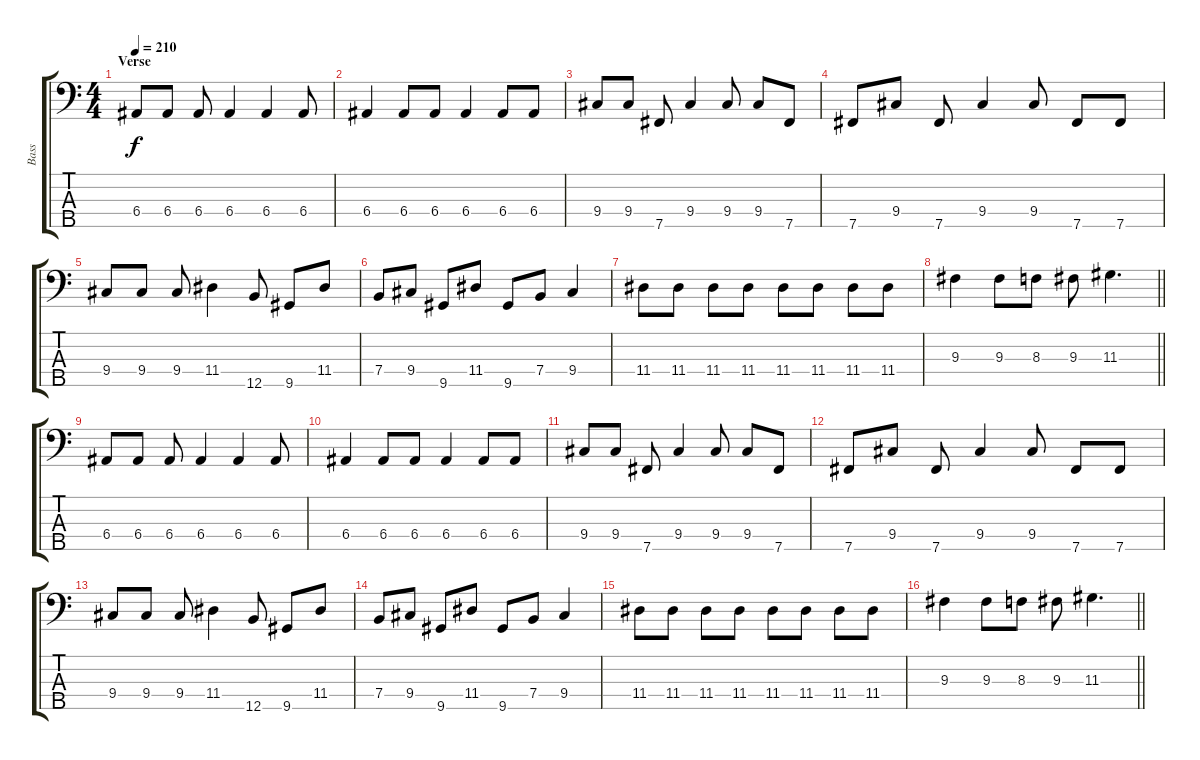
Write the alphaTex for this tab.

\track ("Bass" "Bass") {instrument electricbasspick}
\staff {score tabs}
\tuning (G2 D2 A1 E1 B0) {hide}
\ts (4 4)
\section ("" "Verse")
\tempo 210
\clef f4
\ks c
6.4.8{dy f} 6.4.8 6.4.8 6.4.4 6.4.4 6.4.8 |
6.4.4 6.4.8 6.4.8 6.4.4 6.4.8 6.4.8 |
9.4.8 9.4.8 7.5.8 9.4.4 9.4.8 9.4.8 7.5.8 |
7.5.8 9.4.8 7.5.8 9.4.4 9.4.8 7.5.8 7.5.8 |
9.4.8 9.4.8 9.4.8 11.4.4 12.5.8 9.5.8 11.4.8 |
7.4.8 9.4.8 9.5.8 11.4.8 9.5.8 7.4.8 9.4.4 |
11.4.8 11.4.8 11.4.8 11.4.8 11.4.8 11.4.8 11.4.8 11.4.8 |
\barLineRight lightlight
9.3.4 9.3.8 8.3.8 9.3.8 11.3.4{d} |
6.4.8 6.4.8 6.4.8 6.4.4 6.4.4 6.4.8 |
6.4.4 6.4.8 6.4.8 6.4.4 6.4.8 6.4.8 |
9.4.8 9.4.8 7.5.8 9.4.4 9.4.8 9.4.8 7.5.8 |
7.5.8 9.4.8 7.5.8 9.4.4 9.4.8 7.5.8 7.5.8 |
9.4.8 9.4.8 9.4.8 11.4.4 12.5.8 9.5.8 11.4.8 |
7.4.8 9.4.8 9.5.8 11.4.8 9.5.8 7.4.8 9.4.4 |
11.4.8 11.4.8 11.4.8 11.4.8 11.4.8 11.4.8 11.4.8 11.4.8 |
\barLineRight lightlight
9.3.4 9.3.8 8.3.8 9.3.8 11.3.4{d}
